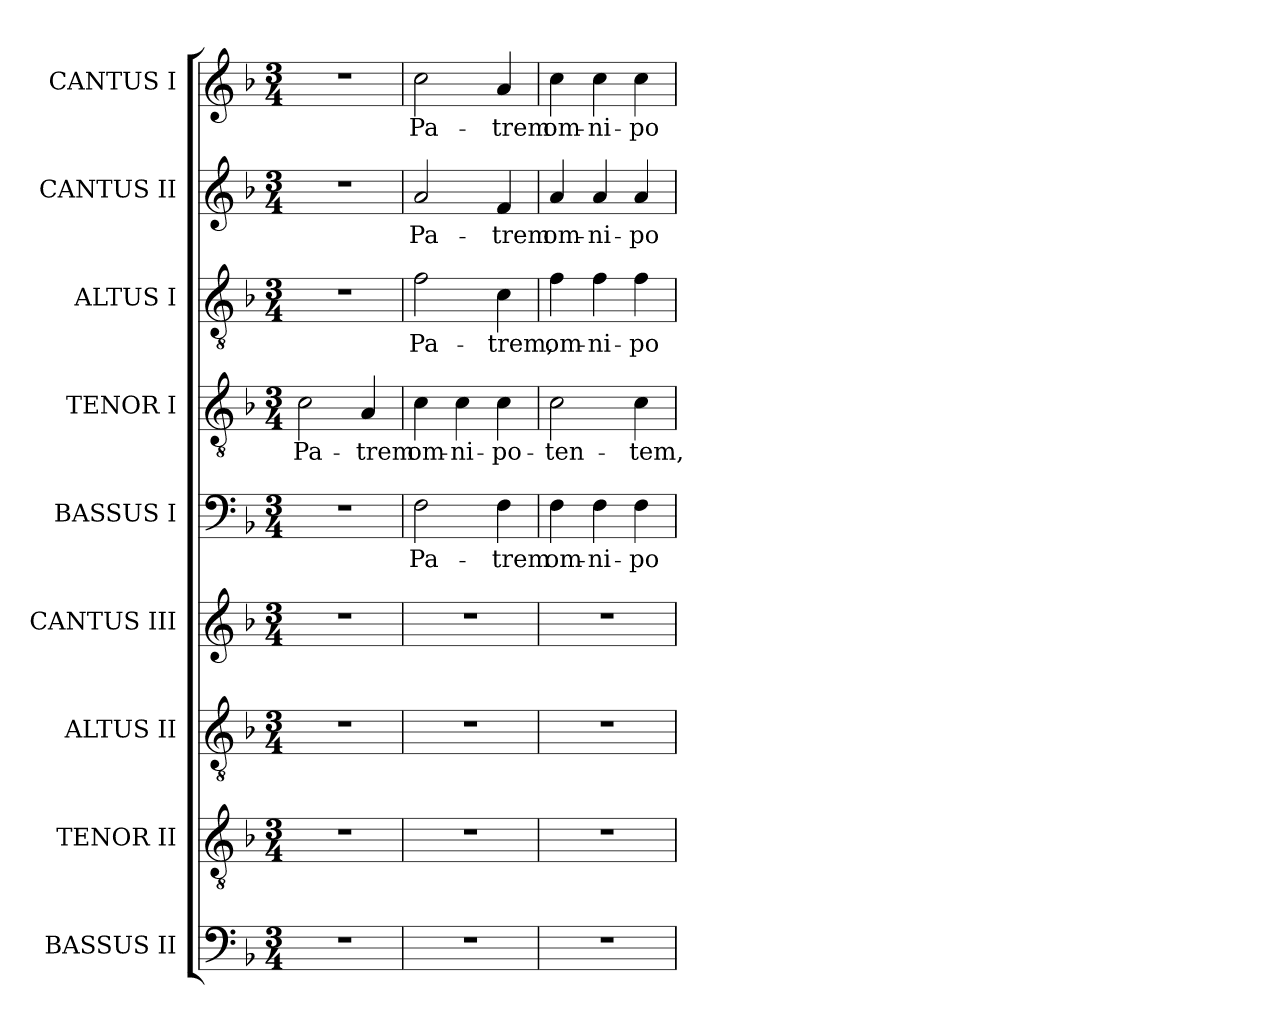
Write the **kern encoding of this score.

**kern	**kern	**kern	**kern	**kern	**text	**kern	**text	**kern	**text	**kern	**text	**kern	**text
*part9	*part8	*part7	*part6	*part5	*part5	*part4	*part4	*part3	*part3	*part2	*part2	*part1	*part1
*staff9	*staff8	*staff7	*staff6	*staff5	*staff5	*staff4	*staff4	*staff3	*staff3	*staff2	*staff2	*staff1	*staff1
*I"BASSUS II	*I"TENOR II	*I"ALTUS II	*I"CANTUS III	*I"BASSUS I	*	*I"TENOR I	*	*I"ALTUS I	*	*I"CANTUS II	*	*I"CANTUS I	*
*I'B. II	*I'T. II	*I'A. II	*I'C. III	*I'B. I	*	*I'T. I	*	*I'A. I	*	*I'C. II	*	*I'C. I	*
!!LO:PB:g=z
*clefF4	*clefGv2	*clefGv2	*clefG2	*clefF4	*	*clefGv2	*	*clefGv2	*	*clefG2	*	*clefG2	*
*	*ITrd7c12	*ITrd7c12	*	*	*	*ITrd7c12	*	*ITrd7c12	*	*	*	*	*
*k[b-]	*k[b-]	*k[b-]	*k[b-]	*k[b-]	*	*k[b-]	*	*k[b-]	*	*k[b-]	*	*k[b-]	*
*F:	*F:	*F:	*F:	*F:	*	*F:	*	*F:	*	*F:	*	*F:	*
*M3/4	*M3/4	*M3/4	*M3/4	*M3/4	*	*M3/4	*	*M3/4	*	*M3/4	*	*M3/4	*
=1	=1	=1	=1	=1	=1	=1	=1	=1	=1	=1	=1	=1	=1
!LO:N:vis=1	!LO:N:vis=1	!LO:N:vis=1	!LO:N:vis=1	!LO:N:vis=1	!	!	!	!	!	!	!	!	!
!	!	!	!	!	!	!	!LO:LY:b:color=#000000	!LO:N:vis=1	!	!LO:N:vis=1	!	!LO:N:vis=1	!
2.r	2.r	2.r	2.r	2.r	.	2Ci\	Pa-	2.r	.	2.r	.	2.r	.
!	!	!	!	!	!	!	!LO:LY:b:color=#000000	!	!	!	!	!	!
.	.	.	.	.	.	4AAi/	-trem	.	.	.	.	.	.
=2	=2	=2	=2	=2	=2	=2	=2	=2	=2	=2	=2	=2	=2
!LO:N:vis=1	!LO:N:vis=1	!LO:N:vis=1	!LO:N:vis=1	!	!	!	!	!	!	!	!	!	!
!	!	!	!	!	!LO:LY:b:color=#000000	!	!	!	!	!	!	!	!
!	!	!	!	!	!	!	!LO:LY:b:color=#000000	!	!	!	!	!	!
!	!	!	!	!	!	!	!	!	!LO:LY:b:color=#000000	!	!	!	!
!	!	!	!	!	!	!	!	!	!	!	!LO:LY:b:color=#000000	!	!
!	!	!	!	!	!	!	!	!	!	!	!	!	!LO:LY:b:color=#000000
2.r	2.r	2.r	2.r	2Fi\	Pa-	4Ci\	om-	2Fi\	Pa-	2ai/	Pa-	2cci\	Pa-
!	!	!	!	!	!	!	!LO:LY:b:color=#000000	!	!	!	!	!	!
.	.	.	.	.	.	4Ci\	-ni-	.	.	.	.	.	.
!	!	!	!	!	!LO:LY:b:color=#000000	!	!	!	!	!	!	!	!
!	!	!	!	!	!	!	!LO:LY:b:color=#000000	!	!	!	!	!	!
!	!	!	!	!	!	!	!	!	!LO:LY:b:color=#000000	!	!	!	!
!	!	!	!	!	!	!	!	!	!	!	!LO:LY:b:color=#000000	!	!
!	!	!	!	!	!	!	!	!	!	!	!	!	!LO:LY:b:color=#000000
.	.	.	.	4Fi\	-trem	4Ci\	-po-	4Ci\	-trem,	4fi/	-trem	4ai/	-trem
=3	=3	=3	=3	=3	=3	=3	=3	=3	=3	=3	=3	=3	=3
!LO:N:vis=1	!LO:N:vis=1	!LO:N:vis=1	!LO:N:vis=1	!	!	!	!	!	!	!	!	!	!
!	!	!	!	!	!LO:LY:b:color=#000000	!	!	!	!	!	!	!	!
!	!	!	!	!	!	!	!LO:LY:b:color=#000000	!	!	!	!	!	!
!	!	!	!	!	!	!	!	!	!LO:LY:b:color=#000000	!	!	!	!
!	!	!	!	!	!	!	!	!	!	!	!LO:LY:b:color=#000000	!	!
!	!	!	!	!	!	!	!	!	!	!	!	!	!LO:LY:b:color=#000000
2.r	2.r	2.r	2.r	4Fi\	om-	2Ci\	-ten-	4Fi\	om-	4ai/	om-	4cci\	om-
!	!	!	!	!	!LO:LY:b:color=#000000	!	!	!	!	!	!	!	!
!	!	!	!	!	!	!	!	!	!LO:LY:b:color=#000000	!	!	!	!
!	!	!	!	!	!	!	!	!	!	!	!LO:LY:b:color=#000000	!	!
!	!	!	!	!	!	!	!	!	!	!	!	!	!LO:LY:b:color=#000000
.	.	.	.	4Fi\	-ni-	.	.	4Fi\	-ni-	4ai/	-ni-	4cci\	-ni-
!	!	!	!	!	!LO:LY:b:color=#000000	!	!	!	!	!	!	!	!
!	!	!	!	!	!	!	!LO:LY:b:color=#000000	!	!	!	!	!	!
!	!	!	!	!	!	!	!	!	!LO:LY:b:color=#000000	!	!	!	!
!	!	!	!	!	!	!	!	!	!	!	!LO:LY:b:color=#000000	!	!
!	!	!	!	!	!	!	!	!	!	!	!	!	!LO:LY:b:color=#000000
.	.	.	.	4Fi\	-po-	4Ci\	-tem,	4Fi\	-po-	4ai/	-po-	4cci\	-po-
=	=	=	=	=	=	=	=	=	=	=	=	=	=
*-	*-	*-	*-	*-	*-	*-	*-	*-	*-	*-	*-	*-	*-
